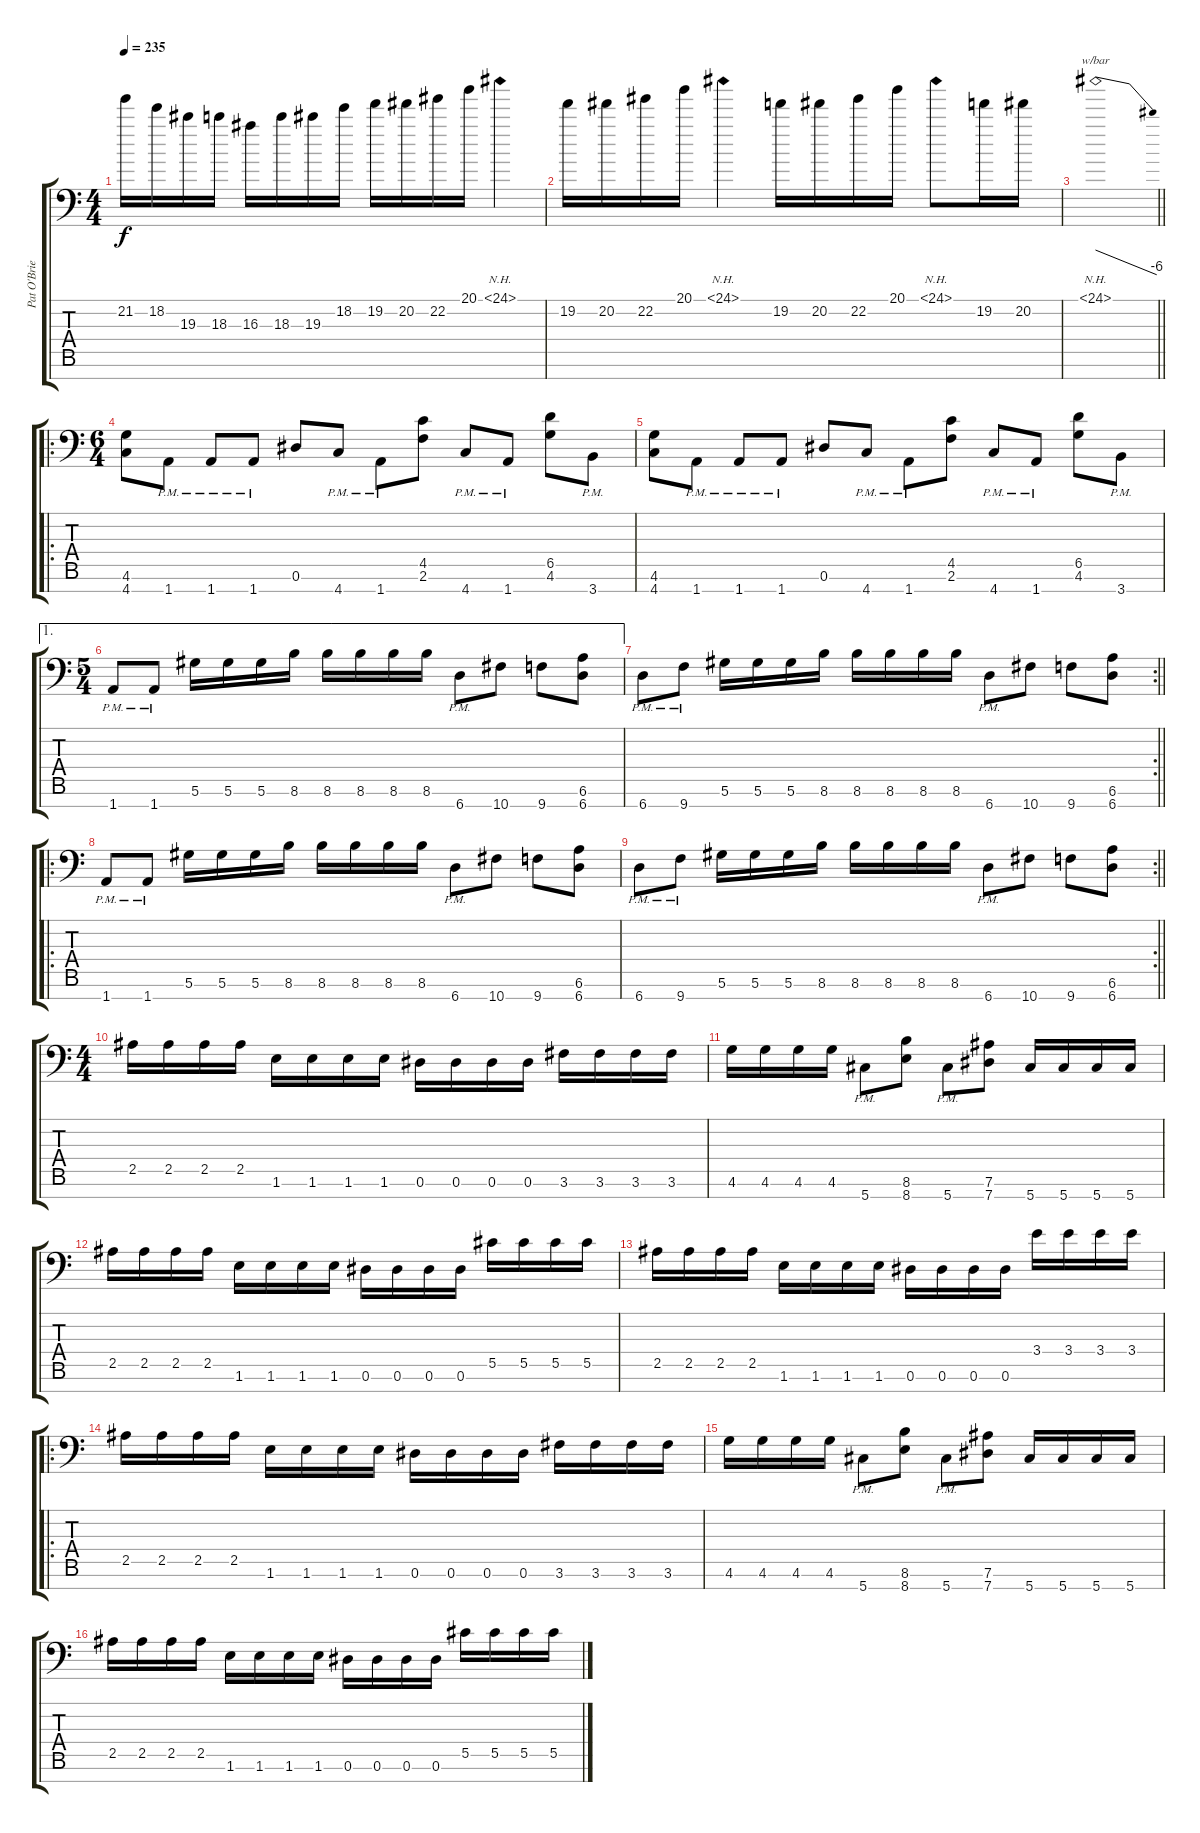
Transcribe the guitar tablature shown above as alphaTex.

\track ("Pat O'Brien" "Pat O'Brie") {instrument distortionguitar}
\staff {score tabs}
\tuning (Eb4 Bb3 Gb3 Db3 Ab2 Eb2 Ab1) {hide}
\ts (4 4)
\tempo 235
\clef f4
\ks c
21.2.16{dy f} 18.2.16 19.3.16 18.3.16 16.3.16 18.3.16 19.3.16 18.2.16 19.2.16 20.2.16 22.2.16 20.1.16 24.1{nh}.4 |
19.2.16 20.2.16 22.2.16 20.1.16 24.1{nh}.4 19.2.16 20.2.16 22.2.16 20.1.16 24.1{nh}.8 19.2.16 20.2.16 |
\barLineRight lightlight
24.1{nh}.1{tbe (dive default 0 0 60 -24)} |
\ro
\ts (6 4)
\section ("" "")
(4.6 4.7).8{balance 16 instrument distortionguitar} 1.7{pm}.8 1.7{pm}.8 1.7{pm}.8 0.6.8 4.7{pm}.8 1.7{pm}.8 (4.5 2.6).8 4.7{pm}.8 1.7{pm}.8 (6.5 4.6).8 3.7{pm}.8 |
(4.6 4.7).8 1.7{pm}.8 1.7{pm}.8 1.7{pm}.8 0.6.8 4.7{pm}.8 1.7{pm}.8 (4.5 2.6).8 4.7{pm}.8 1.7{pm}.8 (6.5 4.6).8 3.7{pm}.8 |
\ae 1
\ts (5 4)
1.7{pm}.8 1.7{pm}.8 5.6.16 5.6.16 5.6.16 8.6.16 8.6.16 8.6.16 8.6.16 8.6.16 6.7{pm}.8 10.7.8 9.7.8 (6.6 6.7).8 |
\rc 2
\barLineRight lightlight
6.7{pm}.8 9.7{pm}.8 5.6.16 5.6.16 5.6.16 8.6.16 8.6.16 8.6.16 8.6.16 8.6.16 6.7{pm}.8 10.7.8 9.7.8 (6.6 6.7).8 |
\ro
1.7{pm}.8 1.7{pm}.8 5.6.16 5.6.16 5.6.16 8.6.16 8.6.16 8.6.16 8.6.16 8.6.16 6.7{pm}.8 10.7.8 9.7.8 (6.6 6.7).8 |
\rc 2
\barLineRight lightlight
6.7{pm}.8 9.7{pm}.8 5.6.16 5.6.16 5.6.16 8.6.16 8.6.16 8.6.16 8.6.16 8.6.16 6.7{pm}.8 10.7.8 9.7.8 (6.6 6.7).8 |
\ts (4 4)
\section ("" "")
2.5.16 2.5.16 2.5.16 2.5.16 1.6.16 1.6.16 1.6.16 1.6.16 0.6.16 0.6.16 0.6.16 0.6.16 3.6.16 3.6.16 3.6.16 3.6.16 |
4.6.16 4.6.16 4.6.16 4.6.16 5.7{pm}.8 (8.6 8.7).8 5.7{pm}.8 (7.6 7.7).8 5.7.16 5.7.16 5.7.16 5.7.16 |
2.5.16 2.5.16 2.5.16 2.5.16 1.6.16 1.6.16 1.6.16 1.6.16 0.6.16 0.6.16 0.6.16 0.6.16 5.5.16 5.5.16 5.5.16 5.5.16 |
2.5.16 2.5.16 2.5.16 2.5.16 1.6.16 1.6.16 1.6.16 1.6.16 0.6.16 0.6.16 0.6.16 0.6.16 3.4.16 3.4.16 3.4.16 3.4.16 |
\ro
2.5.16 2.5.16 2.5.16 2.5.16 1.6.16 1.6.16 1.6.16 1.6.16 0.6.16 0.6.16 0.6.16 0.6.16 3.6.16 3.6.16 3.6.16 3.6.16 |
4.6.16 4.6.16 4.6.16 4.6.16 5.7{pm}.8 (8.6 8.7).8 5.7{pm}.8 (7.6 7.7).8 5.7.16 5.7.16 5.7.16 5.7.16 |
2.5.16 2.5.16 2.5.16 2.5.16 1.6.16 1.6.16 1.6.16 1.6.16 0.6.16 0.6.16 0.6.16 0.6.16 5.5.16 5.5.16 5.5.16 5.5.16
